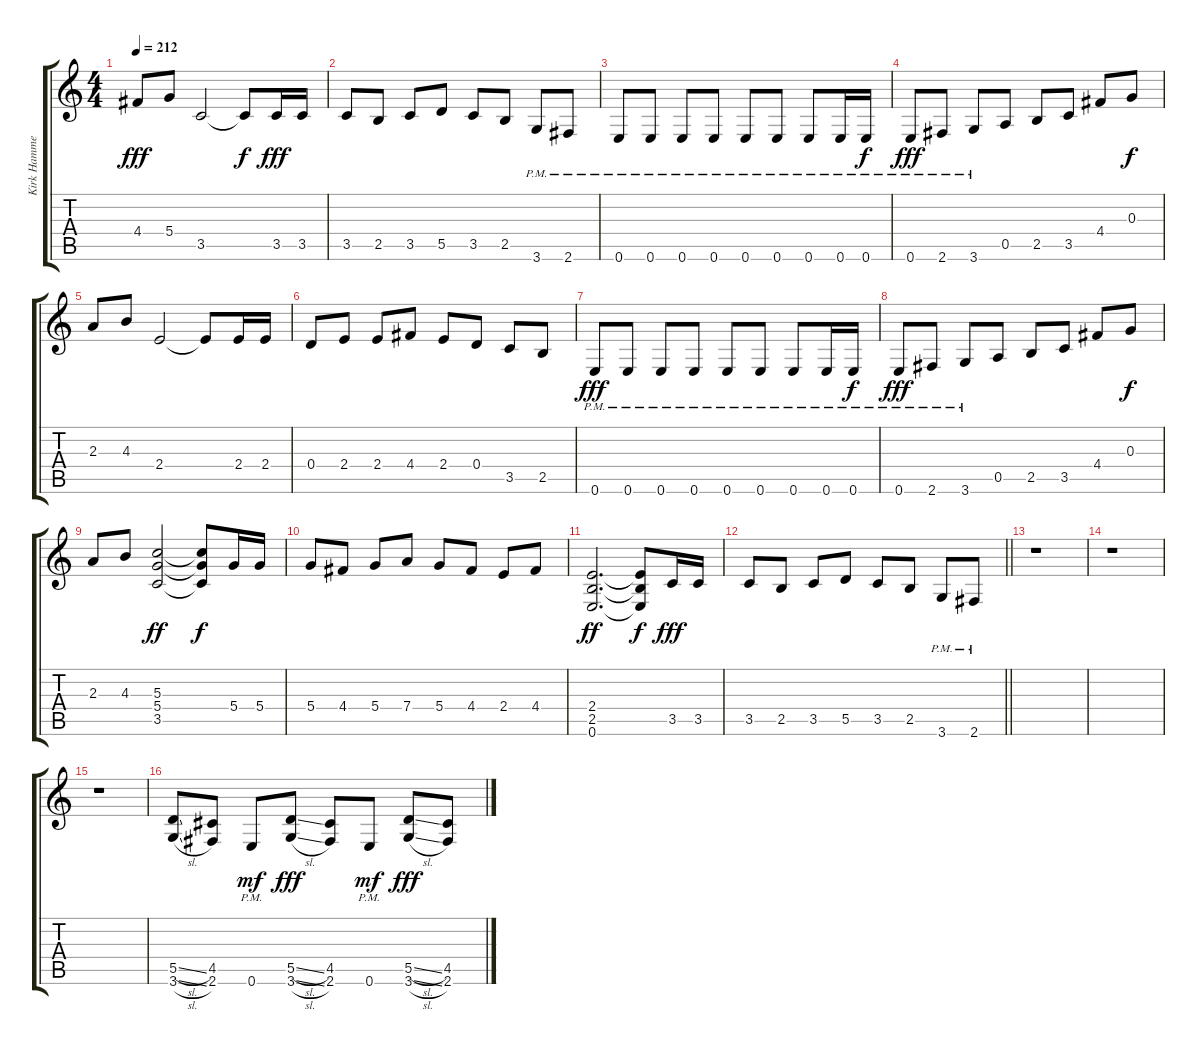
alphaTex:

\track ("Kirk Hammett" "Kirk Hamme") {instrument distortionguitar}
\staff {score tabs}
\tuning (E4 B3 G3 D3 A2 E2) {hide}
\ts (4 4)
\tempo 212
\clef g2
\ks c
4.4.8{dy fff} 5.4.8 3.5.2 3.5{t}.8{dy f} 3.5.16{dy fff} 3.5.16 |
3.5.8 2.5.8 3.5.8 5.5.8 3.5.8 2.5.8 3.6{pm}.8 2.6{pm}.8 |
0.6{pm}.8 0.6{pm}.8 0.6{pm}.8 0.6{pm}.8 0.6{pm}.8 0.6{pm}.8 0.6{pm}.8 0.6{pm}.16 0.6{pm}.16{dy f} |
0.6{pm}.8{dy fff} 2.6{pm}.8 3.6{pm}.8 0.5.8 2.5.8 3.5.8 4.4.8 0.3.8{dy f} |
2.3.8 4.3.8 2.4.2 2.4{t}.8 2.4.16 2.4.16 |
0.4.8 2.4.8 2.4.8 4.4.8 2.4.8 0.4.8 3.5.8 2.5.8 |
0.6{pm}.8{dy fff} 0.6{pm}.8 0.6{pm}.8 0.6{pm}.8 0.6{pm}.8 0.6{pm}.8 0.6{pm}.8 0.6{pm}.16 0.6{pm}.16{dy f} |
0.6{pm}.8{dy fff} 2.6{pm}.8 3.6{pm}.8 0.5.8 2.5.8 3.5.8 4.4.8 0.3.8{dy f} |
2.3.8 4.3.8 (5.3 5.4 3.5).2{dy ff} (5.3{t} 5.4{t} 3.5{t}).8{dy f} 5.4.16 5.4.16 |
5.4.8 4.4.8 5.4.8 7.4.8 5.4.8 4.4.8 2.4.8 4.4.8 |
(2.4 2.5 0.6).2{d dy ff} (2.4{t} 2.5{t} 0.6{t}).8{dy f} 3.5.16{dy fff} 3.5.16 |
\barLineRight lightlight
3.5.8 2.5.8 3.5.8 5.5.8 3.5.8 2.5.8 3.6{pm}.8 2.6{pm}.8 |
r.1 |
r.1 |
r.1 |
(5.5{sl} 3.6{sl}).8 (4.5 2.6).8 0.6{pm}.8{dy mf} (5.5{sl} 3.6{sl}).8{dy fff} (4.5 2.6).8 0.6{pm}.8{dy mf} (5.5{sl} 3.6{sl}).8{dy fff} (4.5 2.6).8
